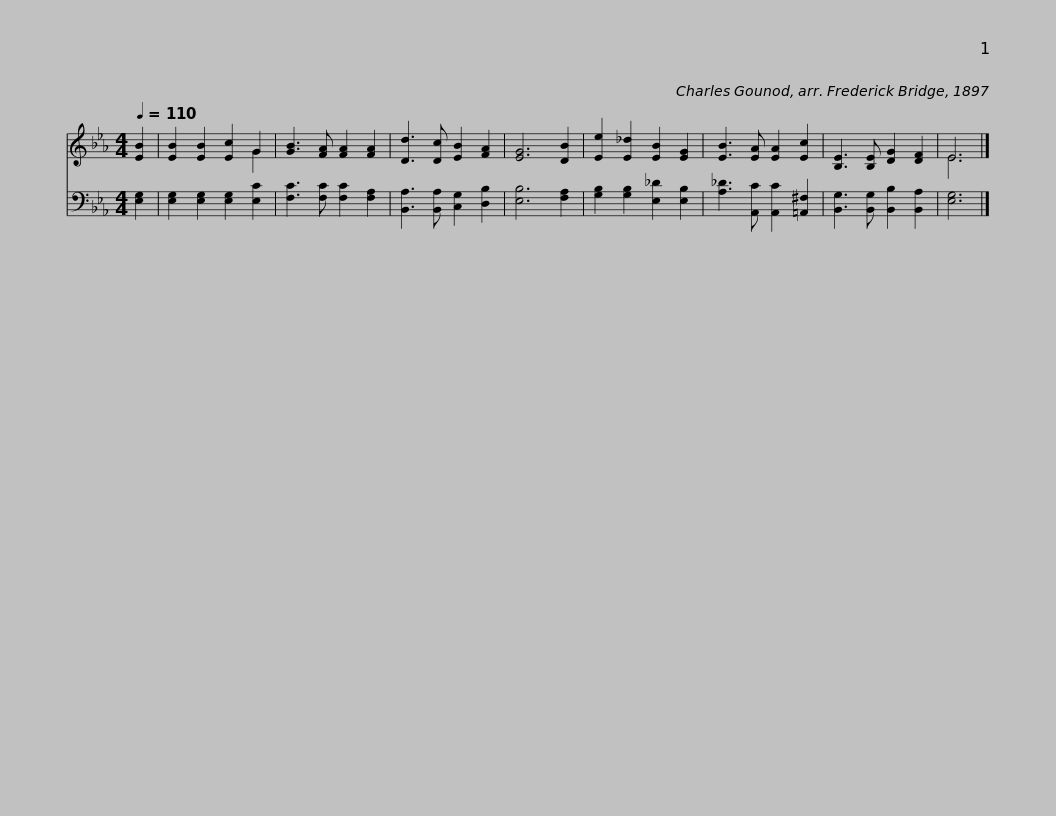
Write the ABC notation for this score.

X:1
%%score ( 1 2 ) 3
L:1/8
Q:1/4=110
M:4/4
I:linebreak $
K:Eb
V:1 treble
V:2 treble
V:3 bass
V:1
 [EB]2 | [EB]2 [EB]2 [Ec]2 G2 | [GB]3 [FA] [FA]2 [FA]2 | [Dd]3 [Dc] [EB]2 [FA]2 | [EG]6 [DB]2 | %5
 [Ee]2 [E_d]2 [EB]2 [EG]2 | [EB]3 [EA] [EA]2 [Ec]2 | [B,E]3 [B,E] [DG]2 [DF]2 | E6 |] %9
V:2
 x2 | x6 G2 | x8 | x8 | x8 | %5
 x8 | x8 | x8 | E6 |] %9
V:3
 [E,G,]2 | [E,G,]2 [E,G,]2 [E,G,]2 [E,C]2 | [F,C]3 [F,C] [F,C]2 [F,A,]2 | [B,,A,]3 [B,,A,] [C,G,]2 [D,B,]2 | [E,B,]6 [F,A,]2 | %5
 [G,B,]2 [G,B,]2 [E,_D]2 [E,B,]2 | [A,_D]3 [A,,C] [A,,C]2 [=A,,^F,]2 | [B,,G,]3 [B,,G,] [B,,B,]2 [B,,A,]2 | [E,G,]6 |] %9
